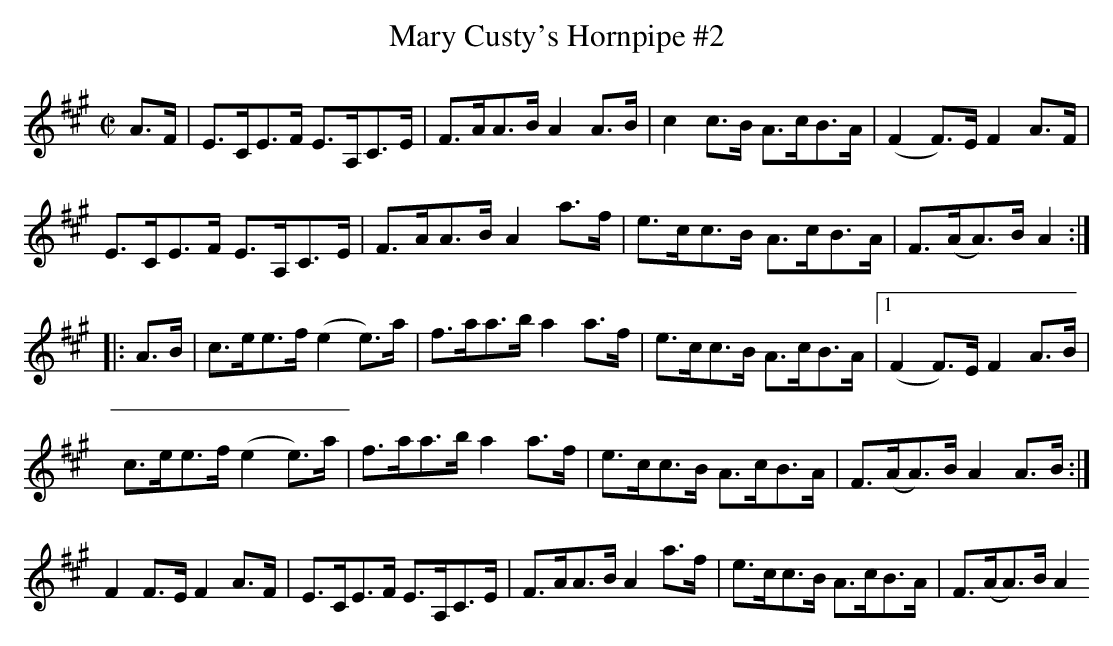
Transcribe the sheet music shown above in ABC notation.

X:1
T:Mary Custy's Hornpipe #2
M:C|
L:1/8
K:A
A>F|E>CE>F E>A,C>E|F>AA>B A2 A>B|c2 c>B A>cB>A|(F2 F)>E F2 A>F|
E>CE>F E>A,C>E|F>AA>B A2 a>f|e>cc>B A>cB>A|F>(AA)>B A2  :|
|:A>B|c>ee>f(e2e)>a|f>aa>b a2 a>f|e>cc>B A>cB>A|1(F2F)>E F2 A>B|
c>ee>f(e2e)>a|f>aa>b a2 a>f|e>cc>B A>cB>A|F>(AA)>B A2 A>B:|
2F2  F>E F2 A>F|E>CE>F E>A,C>E|F>AA>B A2 a>f|e>cc>B A>cB>A|F>(AA)>B A2
|
